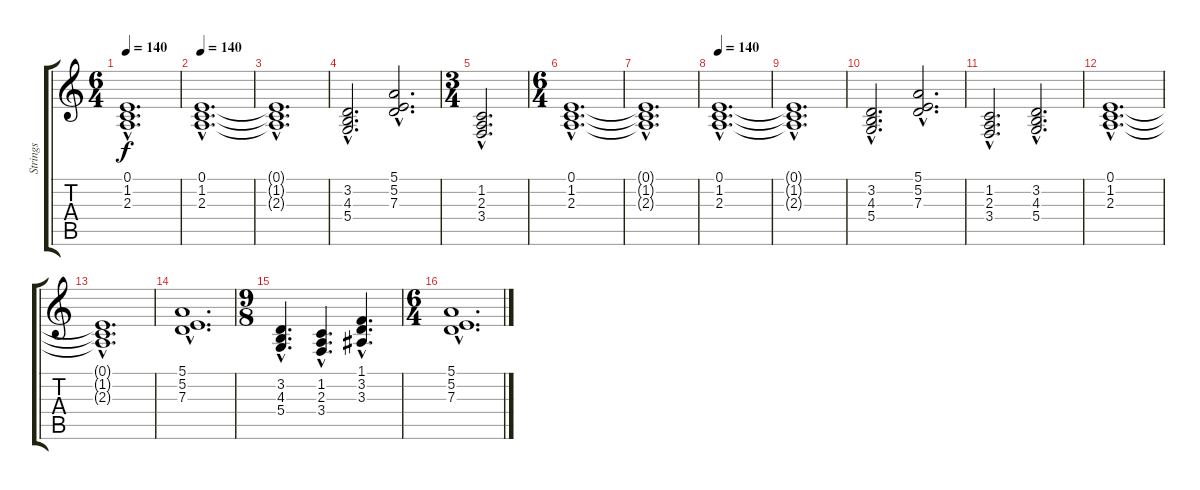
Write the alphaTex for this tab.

\track ("Strings" "Strings") {instrument stringensemble1}
\staff {score tabs}
\tuning (E4 B3 G3 D3 A2 E2) {hide}
\ts (6 4)
\tempo 140
\clef g2
\ks c
(0.1{hac t} 1.2{hac t} 2.3{hac t}).1{d dy f} |
\tempo 140
(0.1{hac} 1.2{hac} 2.3{hac}).1{d volume 11 instrument stringensemble1} |
(0.1{hac t} 1.2{hac t} 2.3{hac t}).1{d} |
(3.2{hac} 4.3{hac} 5.4{hac}).2{d instrument synthstrings1} (5.1{hac} 5.2{hac} 7.3{hac}).2{d} |
\ts (3 4)
(1.2{hac} 2.3{hac} 3.4{hac}).2{d} |
\ts (6 4)
(0.1{hac} 1.2{hac} 2.3{hac}).1{d} |
(0.1{hac t} 1.2{hac t} 2.3{hac t}).1{d} |
\tempo 140
(0.1{hac} 1.2{hac} 2.3{hac}).1{d volume 11 instrument stringensemble1} |
(0.1{hac t} 1.2{hac t} 2.3{hac t}).1{d} |
(3.2{hac} 4.3{hac} 5.4{hac}).2{d instrument synthstrings1} (5.1{hac} 5.2{hac} 7.3{hac}).2{d} |
(1.2{hac} 2.3{hac} 3.4{hac}).2{d} (3.2{hac} 4.3{hac} 5.4{hac}).2{d} |
(0.1{hac} 1.2{hac} 2.3{hac}).1{d} |
(0.1{hac t} 1.2{hac t} 2.3{hac t}).1{d} |
(5.1{hac} 5.2{hac} 7.3{hac}).1{d} |
\ts (9 8)
(3.2{hac} 4.3{hac} 5.4{hac}).4{d} (1.2{hac} 2.3{hac} 3.4{hac}).4{d} (1.1{hac} 3.2{hac} 3.3{hac}).4{d} |
\ts (6 4)
(5.1{hac} 5.2{hac} 7.3{hac}).1{d}
